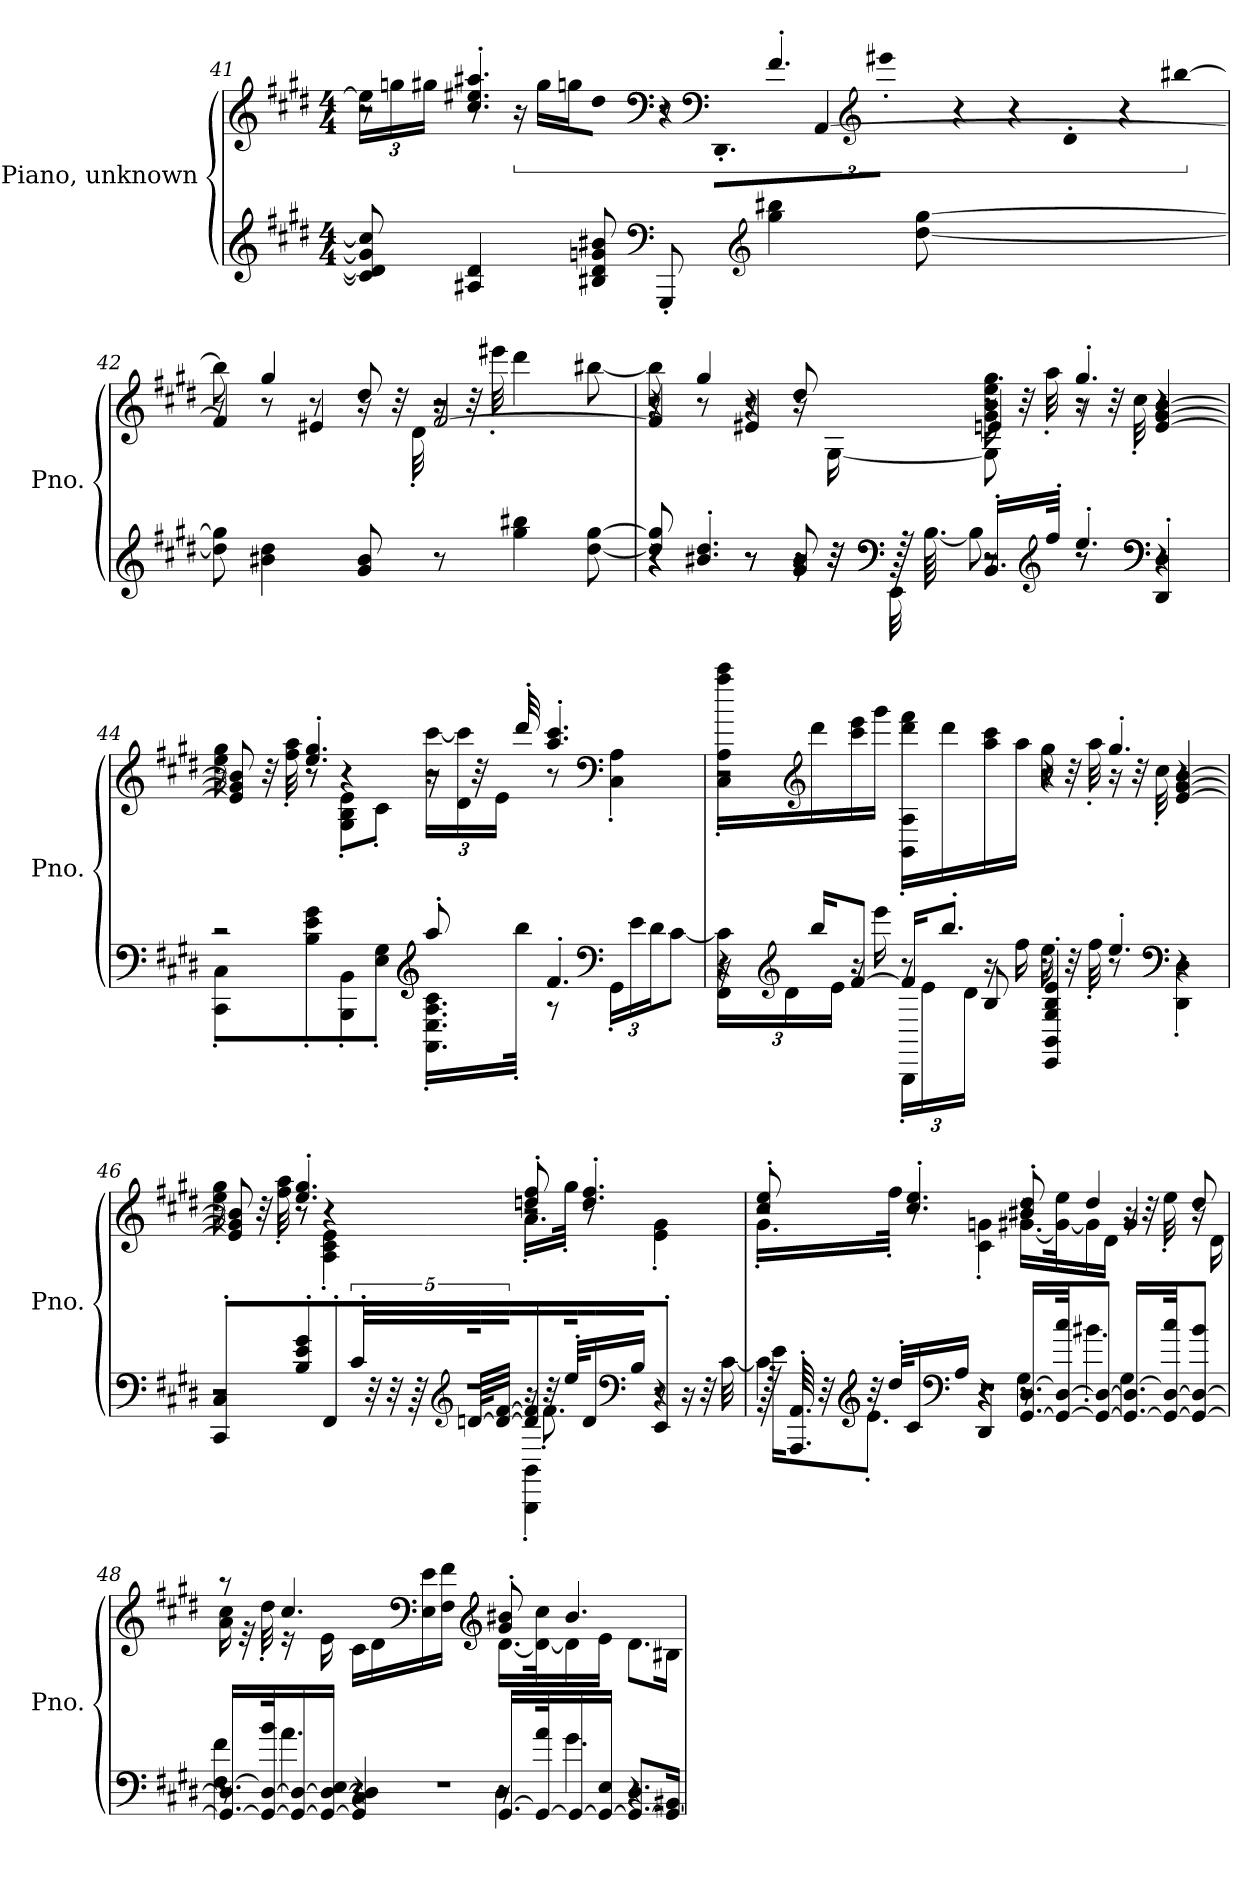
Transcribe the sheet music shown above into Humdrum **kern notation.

**kern	**kern
*part1	*part1
*staff2	*staff1
*I"Piano, unknown	*
*I'Pno.	*
!!LO:LB:g=z
*clefG2	*clefG2
*k[f#c#g#d#]	*k[f#c#g#d#]
*M4/4	*M4/4
=41	=41
*	*^
*	*	*Xbrackettup
*	*	*^
8c#/] 8d#/] 8g#/] 8cc#/]	8r	24ee#\LL]	2r
.	.	24ggn\	.
.	.	24gg#X\JJ	.
4A#X/ 4d#/	4.cc#/' 4.ee#X/' 4.aa#X/'	8r	.
*	*	*brackettup	*
.	.	24r	.
.	.	24gg#\LL	.
.	.	24ggn\J	.
8B#X/ 8d#/ 8gn/ 8b#X/	.	8dd#\J	.
*clefF4	*clefF4	*	*
8GGG#'/	8r	16.DD#'\LL	4r
*	*clefG2	*	*
.	.	32eee#X'\JJk	.
*clefG2	*	*	*
4gg#\ 4bb#X\	4.ddd#'/	16r	.
.	.	32r	.
.	.	32d#'\	.
.	.	8r	[4f#/
[8dd#\ [8gg#\	.	[8bb#X\	.
!!LO:LB:g=z	!!	!!
=42	=42	=42	=42
8dd#\] 8gg#\]	8r	8bb#\]	4f#/]
4b#X\ 4dd#\	4gg#/	8r	.
.	.	8r	4e#X/
8g#/ 8b#/	8dd#/	16r	.
.	.	32r	.
.	.	32d#'\	.
8r	2r	16r	[2f#/
.	.	32r	.
.	.	32eee#X'\	.
4gg#\ 4bb#X\	.	4ddd#\	.
[8dd#\ [8gg#\	.	[8bb#X\	.
=43	=43	=43	=43
*^	*	*	*^
*	*^	*	*	*	*
*	*	*^	*	*	*	*
8dd#/] 8gg#/]	4r	4r	4r	8r	8bb#\]	4f#/]	4r
4.b#X/' 4.dd#/'	.	.	.	4gg#/	8r	.	.
.	8r	8r	8r	.	4r	4e#X/	8r
.	16r	8g#/ 8b#/	16r	8dd#/	.	.	16r
.	32r	.	32r	.	.	.	[16G#\
*clefF4	*	*	*	*	*	*	*
.	32EE\	.	128r	.	.	.	.
.	.	.	[64.B\	.	.	.	.
16.BB'/LL	2r	8r	8B\]	8r	16g#\ 16b\ 16ee\ 16gg#\	4en'/	8G#\]
.	.	.	.	.	32r	.	.
*clefG2	*	*	*	*	*	*	*
32ff#'/JJk	.	.	.	.	32aa'\	.	.
8r	.	4.ee'/	8r	4.gg#'/	16r	.	8r
.	.	.	.	.	32r	.	.
.	.	.	.	.	32cc#'\	.	.
*clefF4	*	*	*	*	*	*	*
4DD#/' 4D#/'	.	.	4r	.	4r	[4e/ [4g#/ [4b/	4r
*	*v	*v	*v	*	*	*	*
*	*	*	*	*v	*v
!!LO:LB:g=z
=44	=44	=44	=44	=44
2r	8CC#\' 8C#\'L	8r	16ee\ 16gg#\	8e/] 8g#/] 8b/]
.	.	.	32r	.
.	.	.	32ff#\' 32aa\'	.
.	8B\' 8e\' 8g#\'	4.ee/' 4.gg#/'	8r	8r
.	8BBB\' 8BB\'	.	8G#\' 8B\' 8e\'L	4r
.	8E\' 8G#\'J	.	8c#'\J	.
*clefG2	*	*	*	*
*	*	*	*Xbrackettup	*
8aa'/	16.AA\' 16.E\' 16.A\' 16.c#\'LL	16r	[24ccc#\LL	2r
.	.	.	24d#\ 24ccc#\]	.
.	.	32r	.	.
.	.	.	24e\JJ	.
.	32bb'\JJk	32ddd#'/	.	.
4.f#'/	8r	4.aa/' 4.ccc#/'	8r	.
*clefF4	*	*clefF4	*	*
*	*Xbrackettup	*	*	*
.	24GG#'\LL	.	4C#\' 4A\'	.
.	24e\	.	.	.
.	24d#\J	.	.	.
.	[8c#\J	.	.	.
!!LO:LB:g=z	!!	!!
=45	=45	=45	=45	=45
*	*^	*	*	*
16r	24FF#\ 24c#\]LL	4r	2r	16C#\' 16A\' 16aa\' 16ccc#\'LL	2r
*clefG2	*	*	*	*	*
.	24d#\	.	.	.	.
*	*	*	*clefG2	*	*
16bb/KL	.	.	.	16ddd#\	.
.	24e\JJ	.	.	.	.
[8f#/J	16r	.	.	16ccc#\ 16eee\	.
.	16eee\	.	.	16ggg#\JJ	.
16f#/KL]	24BBB'\LL	8r	.	16BB\' 16A\' 16ddd#\' 16fff#\'LL	.
.	24e\	.	.	.	.
8.bb'/J	.	.	.	16ddd#\	.
.	24d#\JJ	.	.	.	.
.	16r	8B/	.	16aa\ 16ccc#\	.
.	16ff#\	.	.	16aa\JJ	.
8r	16ee\	4EE/' 4BB/' 4G#/' 4B/' 4e/'	8r	16gg#\	4r
.	32r	.	.	32r	.
.	32ff#'\	.	.	32aa'\	.
4.ee'/	8r	.	4.gg#'/	16r	.
.	.	.	.	32r	.
.	.	.	.	32cc#'\	.
*clefF4	*	*	*	*	*
.	4DD#\' 4D#\'	4r	.	4r	[4e/ [4g#/ [4b/
!!LO:PB:g=z	!!	!!
=46	=46	=46	=46	=46	=46
*	*	*^	*	*	*
1r	2r	8CC#/' 8C#/'L	2r	8r	16ee\ 16gg#\	8e/] 8g#/] 8b/]
.	.	.	.	.	32r	.
.	.	.	.	.	32ff#\' 32aa\'	.
.	.	8B/' 8e/' 8g#/'	.	4.ee/' 4.gg#/'	8r	8r
.	.	8FF#'/	.	.	4A\' 4c#\' 4e\'	4r
*	*	*brackettup	*	*	*	*
.	.	40c#'/Jkk	.	.	.	.
.	.	40r	.	.	.	.
.	.	40r	.	.	.	.
.	.	80r	.	.	.	.
*clefG2	*	*	*	*	*	*
.	.	[80dn/KLLL	.	.	.	.
.	.	40d/_ [40f#/JJJ	.	.	.	.
.	16r	16d/] 16f#/]	4BBB\' 4BB\'	8ddn/' 8ff#/'	16.a'\LL	2r
.	8.f#'\	32r	.	.	.	.
.	.	32ee'/KLL	.	.	32gg#'\JJk	.
.	.	16d/	.	4.dd/' 4.ff#/'	8r	.
*clefF4	*	*	*	*	*	*
.	.	16B/JJ	.	.	.	.
.	8r	4EE'/	4r	.	4e\' 4g#\'	.
.	16r	.	.	.	.	.
.	32r	.	.	.	.	.
.	[32c#\	.	.	.	.	.
!!LO:LB:g=z	!!	!!
=47	=47	=47	=47	=47	=47	=47
1r	4c#\]	128r	16e\KL	8cc#/' 8ee/'	16.g#'\LL	2r
.	.	64.AAA/' 64.AA/'	.	.	.	.
.	.	32r	.	.	.	.
*clefG2	*	*	*	*	*	*
.	.	32r	8.e'\J	.	.	.
.	.	32dd#'/KLL	.	.	32ff#'\JJk	.
.	.	16c#/	.	4.cc#/' 4.ee/'	8r	.
*clefF4	*	*	*	*	*	*
.	.	16A/JJ	.	.	.	.
.	4r	4DD#'/	4r	.	4c#\' 4gn\'	.
.	8r	[16.GG#/ [16.D#/LL	4G#\	8b#X/' 8dd#/'	[16.g#X\LL	4r
.	.	32GG#/_ 32D#/_ 32cc#/JK	.	.	32g#\_ 32ee\K	.
.	4.b#X'\	8GG#/_ 8D#/_J	.	4dd#/	16g#\]	.
.	.	.	.	.	16d#\JJ	.
.	.	16.GG#/_ 16.D#/_LL	4G#\	.	16r	4g#/
.	.	.	.	.	32r	.
.	.	32GG#/_ 32D#/_ 32cc#/JK	.	.	32ee'\	.
.	.	8GG#/_ 8D#/_ 8b#/J	.	8dd#/	16r	.
.	.	.	.	.	16d#\	.
*	*	*	*	*	*v	*v
!!LO:LB:g=z
=48	=48	=48	=48	=48	=48
1r	8r	16.GG#/_ 16.D#/_LL	4F#\ 4f#\	8r	16a\ 16cc#\
.	.	.	.	.	32r
.	.	32GG#/_ 32D#/_ 32b/K	.	.	32dd#'\
.	4.a\	16GG#/_ 16D#/_	.	4.cc#/	16r
.	.	16GG#/_ 16D#/_ 16E/JJ	.	.	16e\
.	.	4GG#/] 4C#/ 4D#/]	4r	.	16c#\LL
.	.	.	.	.	16d#\
*	*	*	*	*clefF4	*
.	.	.	.	.	16E\ 16e\
.	.	.	.	.	16F#\ 16f#\JJ
*	*	*	*	*clefG2	*
.	8r	[16.GG#/LL	4D#\	8g#/' 8b#X/'	[16.d#\LL
.	.	32GG#/_ 32a/K	.	.	32d#\_ 32cc#\K
.	4.g#\	16GG#/_	.	4.b#/	16d#\]
.	.	16GG#/_ 16E/JJ	.	.	16e\JJ
.	.	8.GG#/_ 8.D#/L	4r	.	8.d#\L
.	.	16GG#/_ 16BB#X/Jk	.	.	16B#X\Jk
*v	*v	*v	*v	*	*
*	*v	*v
=	=
*-	*-
